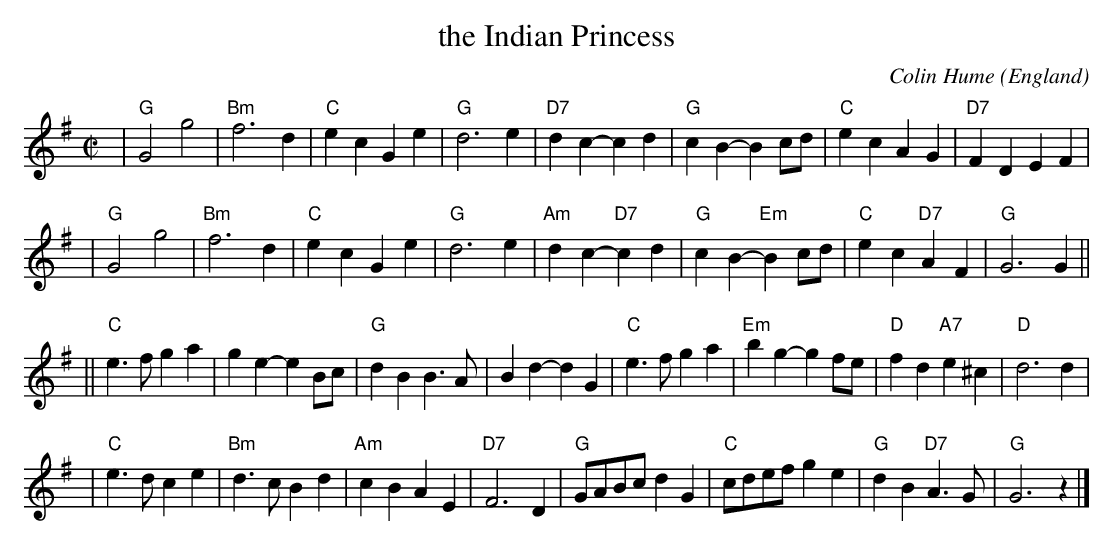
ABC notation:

X:1
T: the Indian Princess
C: Colin Hume
O: England
M: C|
L: 1/4
K: G
| "G"G2 g2 | "Bm"f3 d | "C"ec Ge | "G"d3 e \
| "D7"dc- cd | "G"cB- Bc/d/ | "C"ec AG | "D7"FD EF |
| "G"G2 g2 | "Bm"f3 d | "C"ec Ge | "G"d3 e \
| "Am"dc- "D7"cd | "G"cB- "Em"Bc/d/ | "C"ec "D7"AF | "G"G3 G ||
|| "C"e>f ga | ge- eB/c/ | "G"dB B>A | Bd- dG \
|  "C"e>f ga | "Em"bg- gf/e/ | "D"fd "A7"e^c | "D"d3 d |
| "C"e>dce | "Bm"d>c Bd | "Am"cB AE | "D7"F3 D \
| "G"G/A/B/c/ dG | "C"c/d/e/f/ ge | "G"dB "D7"A>G | "G"G3 z |]
